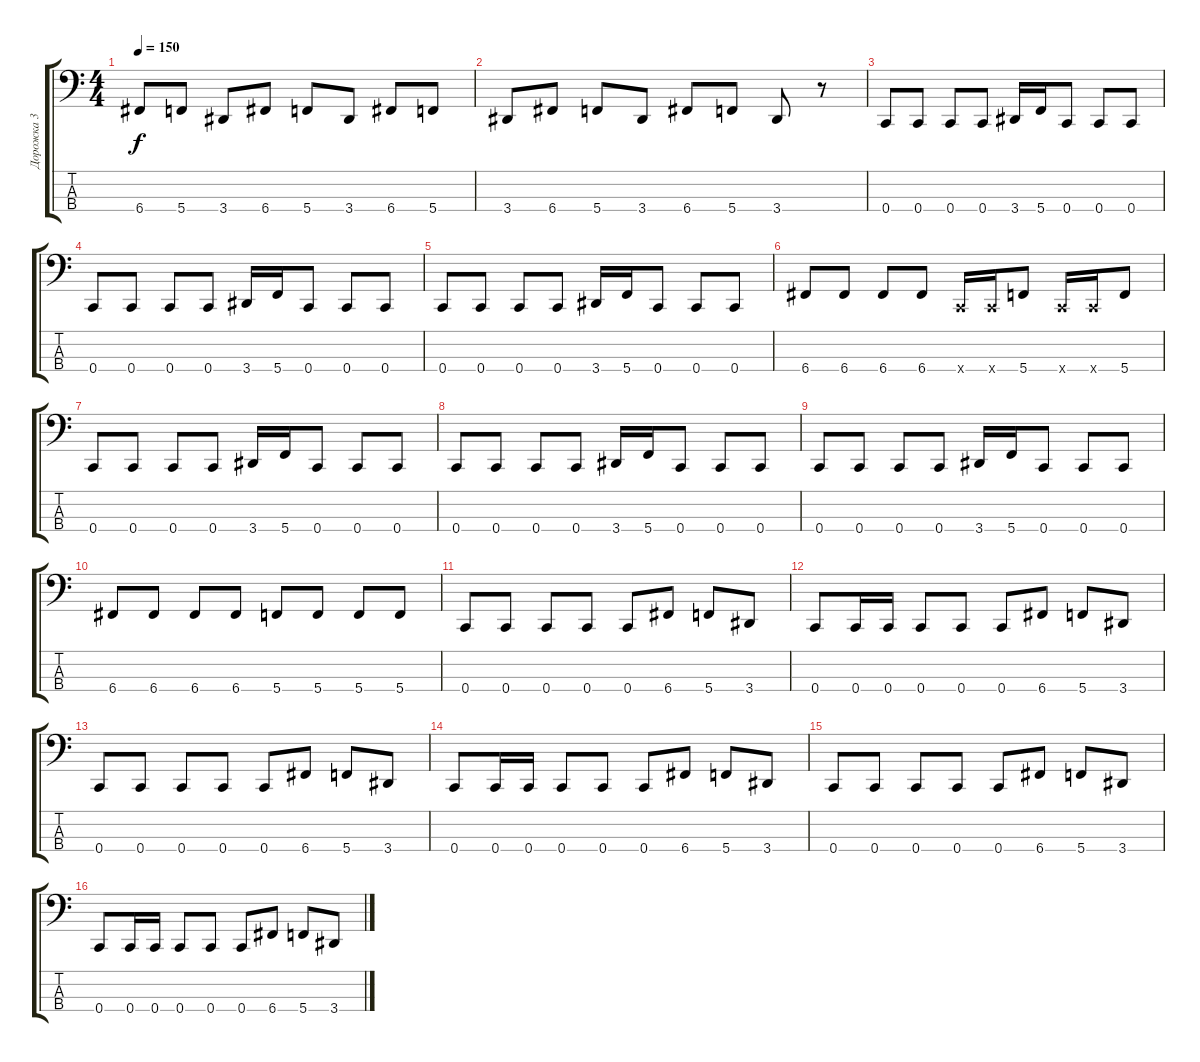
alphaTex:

\track ("Дорожка 3" "Дорожка 3") {instrument electricbasspick}
\staff {score tabs}
\tuning (F2 C2 G1 C1) {hide}
\ts (4 4)
\tempo 150
\clef f4
\ks c
6.4.8{dy f} 5.4.8 3.4.8 6.4.8 5.4.8 3.4.8 6.4.8 5.4.8 |
3.4.8 6.4.8 5.4.8 3.4.8 6.4.8 5.4.8 3.4.8 r.8 |
0.4.8 0.4.8 0.4.8 0.4.8 3.4.16 5.4.16 0.4.8 0.4.8 0.4.8 |
0.4.8 0.4.8 0.4.8 0.4.8 3.4.16 5.4.16 0.4.8 0.4.8 0.4.8 |
0.4.8 0.4.8 0.4.8 0.4.8 3.4.16 5.4.16 0.4.8 0.4.8 0.4.8 |
6.4.8 6.4.8 6.4.8 6.4.8 0.4{x}.16 0.4{x}.16 5.4.8 0.4{x}.16 0.4{x}.16 5.4.8 |
0.4.8 0.4.8 0.4.8 0.4.8 3.4.16 5.4.16 0.4.8 0.4.8 0.4.8 |
0.4.8 0.4.8 0.4.8 0.4.8 3.4.16 5.4.16 0.4.8 0.4.8 0.4.8 |
0.4.8 0.4.8 0.4.8 0.4.8 3.4.16 5.4.16 0.4.8 0.4.8 0.4.8 |
6.4.8 6.4.8 6.4.8 6.4.8 5.4.8 5.4.8 5.4.8 5.4.8 |
0.4.8 0.4.8 0.4.8 0.4.8 0.4.8 6.4.8 5.4.8 3.4.8 |
0.4.8 0.4.16 0.4.16 0.4.8 0.4.8 0.4.8 6.4.8 5.4.8 3.4.8 |
0.4.8 0.4.8 0.4.8 0.4.8 0.4.8 6.4.8 5.4.8 3.4.8 |
0.4.8 0.4.16 0.4.16 0.4.8 0.4.8 0.4.8 6.4.8 5.4.8 3.4.8 |
0.4.8 0.4.8 0.4.8 0.4.8 0.4.8 6.4.8 5.4.8 3.4.8 |
0.4.8 0.4.16 0.4.16 0.4.8 0.4.8 0.4.8 6.4.8 5.4.8 3.4.8
